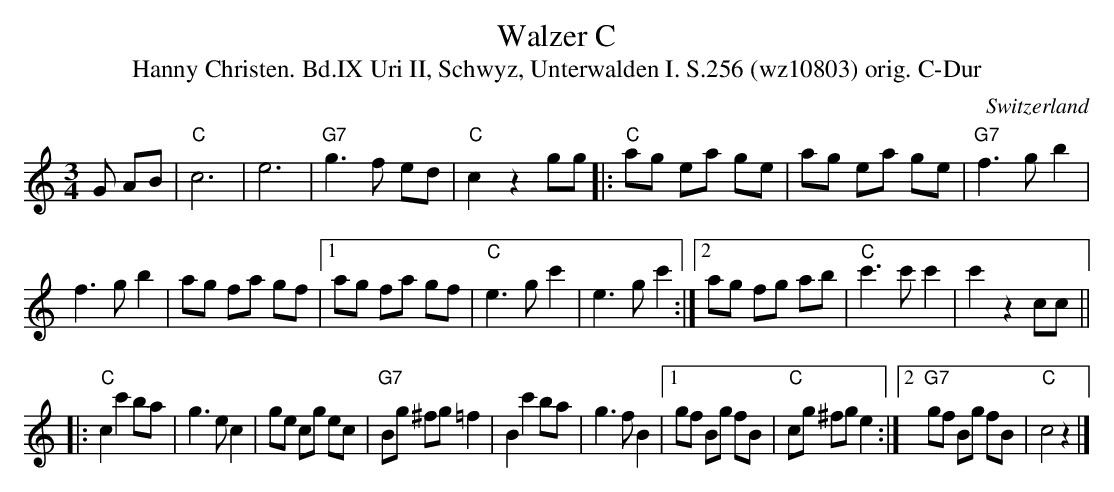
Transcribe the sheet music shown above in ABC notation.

X:1
T: Walzer C
T:Hanny Christen. Bd.IX Uri II, Schwyz, Unterwalden I. S.256 (wz10803) orig. C-Dur
M:3/4
L:1/8
O:Switzerland
K:C major
G AB | "C"c6 | e6 | "G7"g3 f ed | "C"c2 z2 gg |:"C"ag ea ge | ag ea ge | "G7"f3 g b2 |
f3 g b2 | ag fa gf |1 ag fa gf | "C"e3 g c'2 | e3 g c'2 :|2 ag fg ab | "C"c'3 c' c'2 | c'2 z2 cc ||
|: "C"c2 c'2 ba | g3 e c2 | ge cg ec | "G7"Bg ^fg =f2 | B2 c'2 ba | g3 f B2 |1 gf Bg fB | "C"cg ^fg e2 :|2 "G7"gf Bg fB | "C"c4 z2 |]
